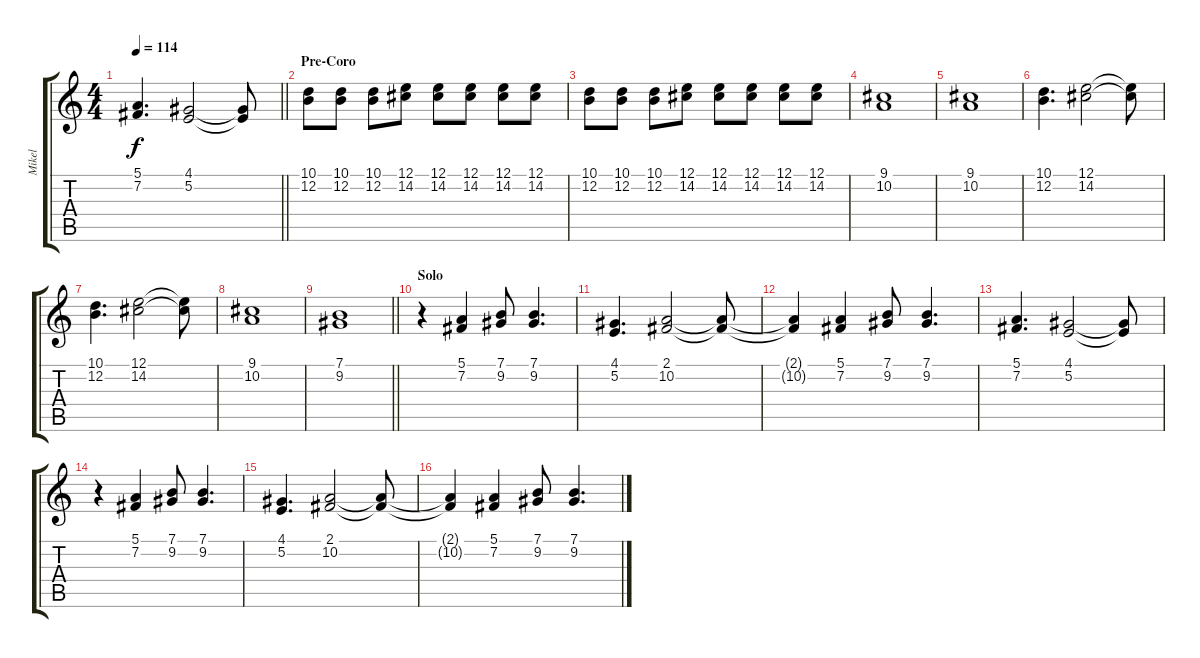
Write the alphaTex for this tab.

\track ("Mikel" "Mikel") {instrument stringensemble1}
\staff {score tabs}
\tuning (E4 B3 G3 D3 A2 E2) {hide}
\ts (4 4)
\tempo 114
\clef g2
\barLineRight lightlight
\ks c
(5.1 7.2).4{d dy f} (4.1 5.2).2 (4.1{t} 5.2{t}).8 |
\section ("" "Pre-Coro")
(10.1 12.2).8 (10.1 12.2).8 (10.1 12.2).8 (12.1 14.2).8 (12.1 14.2).8 (12.1 14.2).8 (12.1 14.2).8 (12.1 14.2).8 |
(10.1 12.2).8 (10.1 12.2).8 (10.1 12.2).8 (12.1 14.2).8 (12.1 14.2).8 (12.1 14.2).8 (12.1 14.2).8 (12.1 14.2).8 |
(9.1 10.2).1 |
(9.1 10.2).1 |
(10.1 12.2).4{d} (12.1 14.2).2 (12.1{t} 14.2{t}).8 |
(10.1 12.2).4{d} (12.1 14.2).2 (12.1{t} 14.2{t}).8 |
(9.1 10.2).1 |
\barLineRight lightlight
(7.1 9.2).1 |
\section ("" "Solo")
r.4 (5.1 7.2).4 (7.1 9.2).8 (7.1 9.2).4{d} |
(4.1 5.2).4{d} (2.1 10.2).2 (2.1{t} 10.2{t}).8 |
(2.1{t} 10.2{t}).4 (5.1 7.2).4 (7.1 9.2).8 (7.1 9.2).4{d} |
(5.1 7.2).4{d} (4.1 5.2).2 (4.1{t} 5.2{t}).8 |
r.4 (5.1 7.2).4 (7.1 9.2).8 (7.1 9.2).4{d} |
(4.1 5.2).4{d} (2.1 10.2).2 (2.1{t} 10.2{t}).8 |
(2.1{t} 10.2{t}).4 (5.1 7.2).4 (7.1 9.2).8 (7.1 9.2).4{d}
